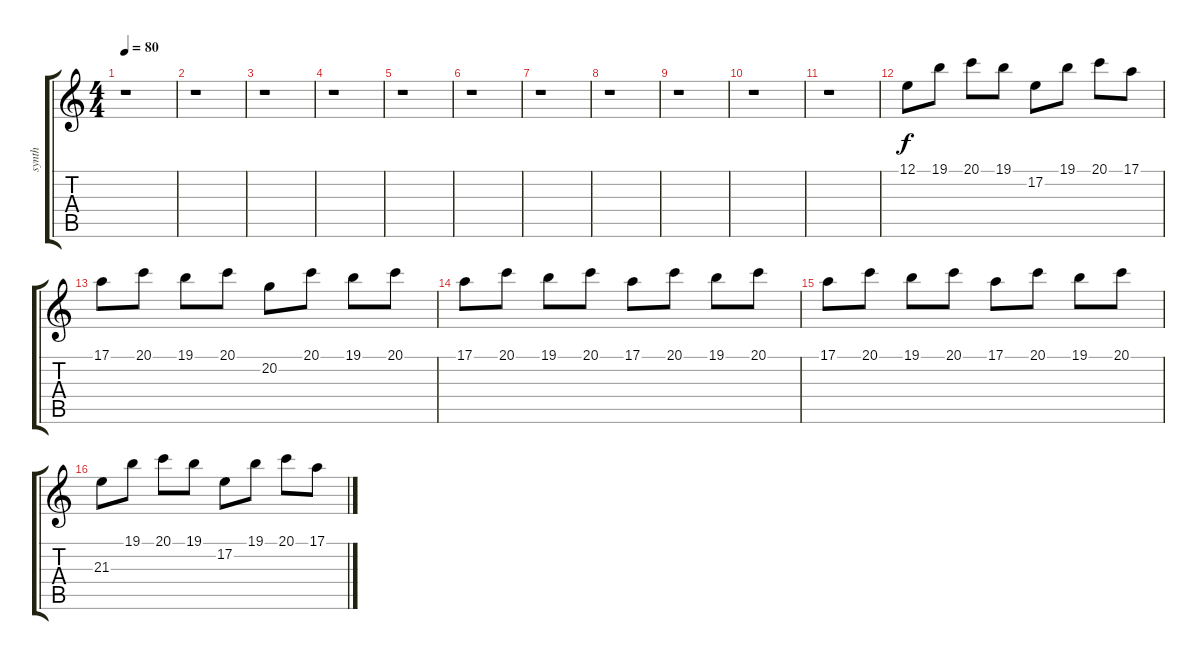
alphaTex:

\track ("synth" "synth") {instrument rockorgan}
\staff {score tabs}
\tuning (E4 B3 G3 D3 A2 E2) {hide}
\ts (4 4)
\tempo 80
\clef g2
\ks c
r.1{dy f} |
r.1 |
r.1 |
r.1 |
r.1 |
r.1 |
r.1 |
r.1 |
r.1 |
r.1 |
r.1 |
12.1.8 19.1.8 20.1.8 19.1.8 17.2.8 19.1.8 20.1.8 17.1.8 |
17.1.8 20.1.8 19.1.8 20.1.8 20.2.8 20.1.8 19.1.8 20.1.8 |
17.1.8 20.1.8 19.1.8 20.1.8 17.1.8 20.1.8 19.1.8 20.1.8 |
17.1.8 20.1.8 19.1.8 20.1.8 17.1.8 20.1.8 19.1.8 20.1.8 |
21.3.8 19.1.8 20.1.8 19.1.8 17.2.8 19.1.8 20.1.8 17.1.8
